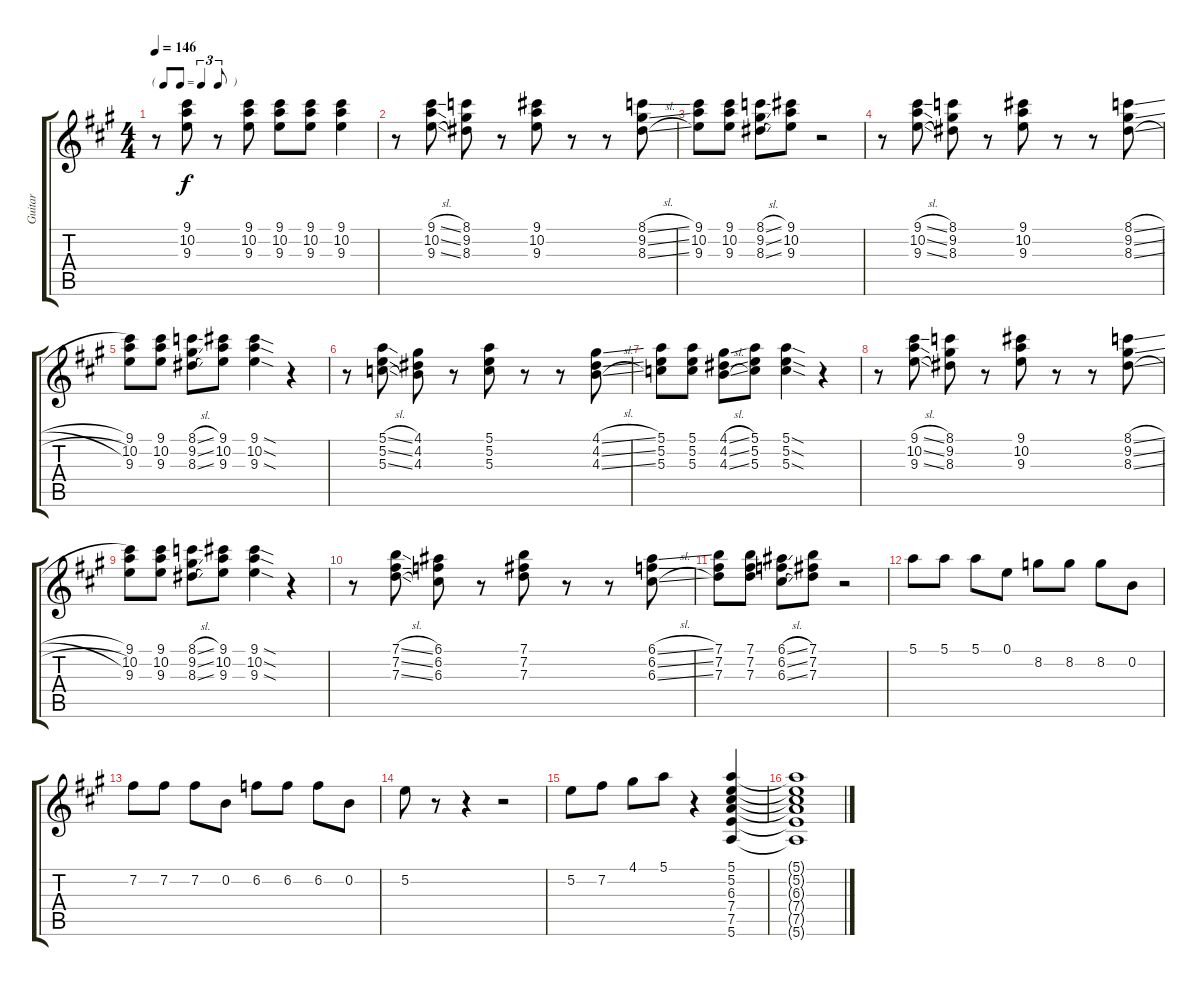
\track ("Guitar" "Guitar") {instrument electricguitarjazz}
\staff {score tabs}
\tuning (E4 B3 G3 D3 A2 E2) {hide}
\ts (4 4)
\tf triplet8th
\tempo 146
\clef g2
\ks a
r.8{dy f} (9.1 10.2 9.3).8 r.8 (9.1 10.2 9.3).8 (9.1 10.2 9.3).8 (9.1 10.2 9.3).8 (9.1 10.2 9.3).4 |
r.8 (9.1{sl} 10.2{sl} 9.3{sl}).8 (8.1 9.2 8.3).8 r.8 (9.1 10.2 9.3).8 r.8 r.8 (8.1{sl} 9.2{sl} 8.3{sl}).8 |
(9.1 10.2 9.3).8 (9.1 10.2 9.3).8 (8.1{sl} 9.2{sl} 8.3{sl}).8 (9.1 10.2 9.3).8 r.2 |
r.8 (9.1{sl} 10.2{sl} 9.3{sl}).8 (8.1 9.2 8.3).8 r.8 (9.1 10.2 9.3).8 r.8 r.8 (8.1{sl} 9.2{sl} 8.3{sl}).8 |
(9.1 10.2 9.3).8 (9.1 10.2 9.3).8 (8.1{sl} 9.2{sl} 8.3{sl}).8 (9.1 10.2 9.3).8 (9.1{sod} 10.2{sod} 9.3{sod}).4 r.4 |
r.8 (5.1{sl} 5.2{sl} 5.3{sl}).8 (4.1 4.2 4.3).8 r.8 (5.1 5.2 5.3).8 r.8 r.8 (4.1{sl} 4.2{sl} 4.3{sl}).8 |
(5.1 5.2 5.3).8 (5.1 5.2 5.3).8 (4.1{sl} 4.2{sl} 4.3{sl}).8 (5.1 5.2 5.3).8 (5.1{sod} 5.2{sod} 5.3{sod}).4 r.4 |
r.8 (9.1{sl} 10.2{sl} 9.3{sl}).8 (8.1 9.2 8.3).8 r.8 (9.1 10.2 9.3).8 r.8 r.8 (8.1{sl} 9.2{sl} 8.3{sl}).8 |
(9.1 10.2 9.3).8 (9.1 10.2 9.3).8 (8.1{sl} 9.2{sl} 8.3{sl}).8 (9.1 10.2 9.3).8 (9.1{sod} 10.2{sod} 9.3{sod}).4 r.4 |
r.8 (7.1{sl} 7.2{sl} 7.3{sl}).8 (6.1 6.2 6.3).8 r.8 (7.1 7.2 7.3).8 r.8 r.8 (6.1{sl} 6.2{sl} 6.3{sl}).8 |
(7.1 7.2 7.3).8 (7.1 7.2 7.3).8 (6.1{sl} 6.2{sl} 6.3{sl}).8 (7.1 7.2 7.3).8 r.2 |
5.1.8{volume 15} 5.1.8 5.1.8 0.1.8 8.2.8 8.2.8 8.2.8 0.2.8 |
7.2.8 7.2.8 7.2.8 0.2.8 6.2.8 6.2.8 6.2.8 0.2.8 |
5.2.8 r.8 r.4 r.2 |
5.2.8 7.2.8 4.1.8 5.1.8 r.4 (5.1 5.2 6.3 7.4 7.5 5.6).4 |
(5.1{t} 5.2{t} 6.3{t} 7.4{t} 7.5{t} 5.6{t}).1
